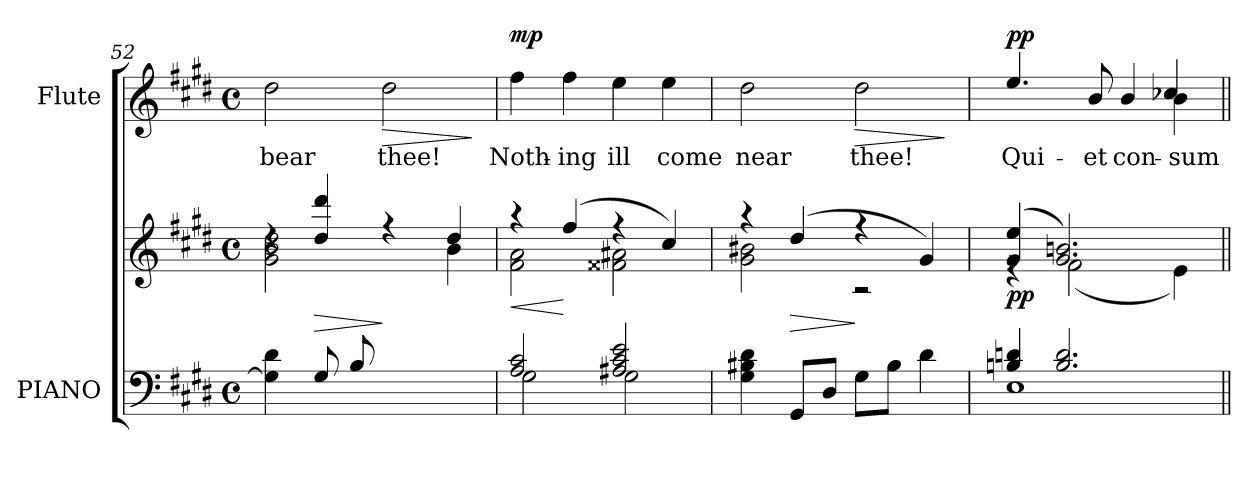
**kern	**kern	**dynam	**kern	**text	**dynam
*part2	*part2	*part2	*part1	*part1	*part1
*staff3	*staff2	*staff2/3	*staff1	*staff1	*staff1
*I"PIANO	*	*	*I"Flute	*	*
*I'Pno	*	*	*I'Fl.	*	*
*clefF4	*clefG2	*	*clefG2	*	*
*k[f#c#g#d#]	*k[f#c#g#d#]	*	*k[f#c#g#d#]	*	*
*M4/4	*M4/4	*	*M4/4	*	*
*met(c)	*met(c)	*	*met(c)	*	*
=52	=52	=52	=52	=52	=52
*	*^	*	*	*	*
*	*	*^	*	*	*	*
!	!	!	!	!	!	!LO:LY:b	!
4G#\] 4d#i\	4rdd	2g#\ 2b\ 2dd#i\	2ryy	.	2dd#i\	-bear	.
!	!	!	!	!LO:HP:b	!	!	!
(8G#/L	4dd#/ 4ddd#/	.	.	>	.	.	.
8B/	.	.	.	.	.	.	.
!	!	!	!	!	!	!LO:LY:b	!LO:HP:b
2ryy	4r	2ryy	8d#\	]	2dd#\	thee!	>
.	.	.	8g#\J	.	.	.	.
.	4dd#/	.	4b\)	.	.	.	.
*	*v	*v	*v	*	*	*	*
.	.	.	.	.	]
!!LO:LB:g=z
=53	=53	=53	=53	=53	=53
*^	*	*	*	*	*
!	!	!	!LO:HP:b	!	!LO:LY:b	!LO:DY:a
*	*	*^	*	*	*	*
2A/ 2c#/	2G#\	4r	2f#\ 2a\	<	4ff#\	Noth-	mp
!	!	!	!	!	!	!LO:LY:b	!
.	.	(4ff#/	.	[	4ff#\	-ing	.
!	!	!	!	!	!	!LO:LY:b	!
2A#X/ 2c#/ 2e/	2G#\	4r	2f##X\ 2a#X\	.	4ee\	ill	.
!	!	!	!	!	!	!LO:LY:b	!
.	.	4cc#/)	.	.	4ee\	come	.
*v	*v	*	*	*	*	*	*
=54	=54	=54	=54	=54	=54	=54
!	!	!	!	!	!LO:LY:b	!
4G#\ 4B#X\ 4d#\	4r	2g#\ 2b#X\	.	2dd#\	near	.
!	!	!	!LO:HP:b	!	!	!
8GG#/L	(4dd#/	.	>	.	.	.
8D#/J	.	.	.	.	.	.
!	!	!	!	!	!LO:LY:b	!LO:HP:b
8G#\L	4r	2r	]	2dd#\	thee!	>
8B#\J	.	.	.	.	.	.
4d#\	4g#/)	.	.	.	.	.
*	*v	*v	*	*	*	*
.	.	.	.	.	]
=55	=55	=55	=55	=55	=55
*^	*^	*	*	*	*
!	!	!	!	!LO:DY:b	!	!LO:LY:b	!LO:DY:a
*	*	*	*	*	*^	*	*
4Bn/ 4dn/	1E	(4g#/ 4ee/	4re	pp	4.ee/	2.ryy	Qui-	pp
2.B/ 2.d/	.	2.g#/ 2.bni/)	(2f#\	.	.	.	.	.
!	!	!	!	!	!	!	!LO:LY:b	!
.	.	.	.	.	8b/	.	-et	.
!	!	!	!	!	!	!	!LO:LY:b	!
.	.	.	.	.	4b/	.	con-	.
!	!	!	!	!	!	!	!LO:LY:b	!
.	.	.	4e\)	.	4b\	4cc-i/	-sum-	.
*v	*v	*	*	*	*v	*v	*	*
*	*v	*v	*	*	*	*
=||	=||	=||	=||	=||	=||
*-	*-	*-	*-	*-	*-
